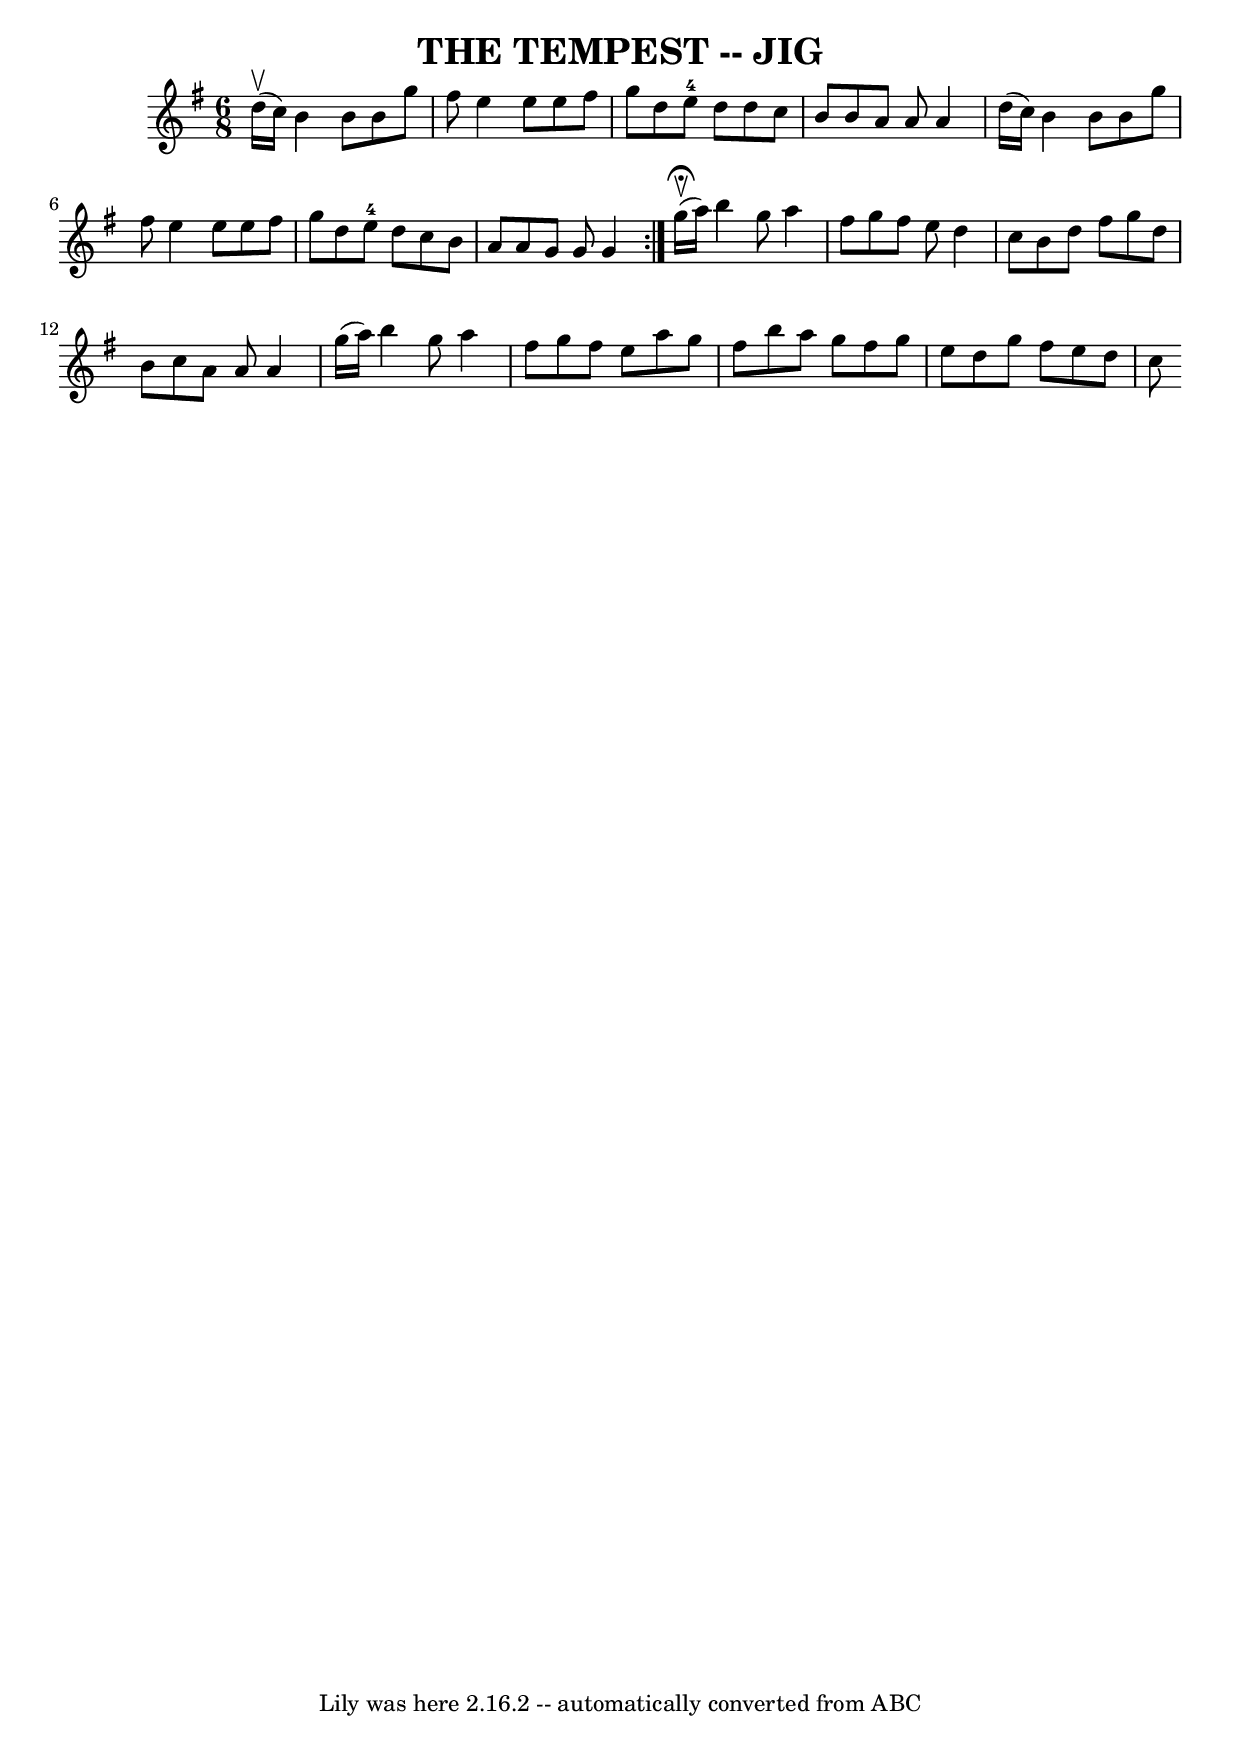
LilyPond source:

\version "2.16.2"
\include "Mammoth.ily"
\header {
  %% book = "Ryan's Mammoth Collection of Fiddle Tunes"
  crossRefNumber = "1"
  footnotes = "\\\\TEMPEST. [Form in two lines, of couples facing]. First two couples down the\\\\centre, abreast,  turn  half  round  [ladies  remaining at:  the right of\\\\partners], and back. Balance to the sides, [each couple], four hands round.\\\\Right and left."
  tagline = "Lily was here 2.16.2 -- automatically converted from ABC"
  title = "THE TEMPEST -- JIG"

}
voicedefault =  {



  \repeat volta 2 {

    \time 6/8 
    \key g \major
    d''16 (^\upbow c''16) b'4 b'8 b'8    
    g''8 fis''8    |
    e''4 e''8 e''8 fis''8 g''8    |
    
    d''8 e''8-4 d''8 d''8 c''8 b'8    |
    b'8 a'8    
    a'8 a'4 d''16 (c''16)   |
    b'4 b'8 b'8 g''8    
    fis''8    |
    e''4 e''8 e''8 fis''8 g''8    |
    d''8  
    e''8-4 d''8 c''8 b'8 a'8    |
    a'8 g'8 g'8 g'4 
    
  } g''16^\fermata(^\upbow a''16)   |
  b''4 g''8    
  a''4 fis''8    |
  g''8 fis''8 e''8 d''4 c''8    |
  
  b'8 d''8 fis''8 g''8 d''8 b'8    |
  c''8 a'8 a'8 
  a'4 g''16 (a''16)   |
  b''4 g''8 a''4 fis''8     |
  g''8 fis''8 e''8 a''8 g''8 fis''8    |
  b''8  
  a''8 g''8 fis''8 g''8 e''8    |
  d''8 g''8 fis''8   
  e''8 d''8 c''8    

}

\score{
  <<

    \context Staff="default"
    {
      \voicedefault 
      
    }

  >>
  \layout {
    
  }
  \midi {
  }

}
